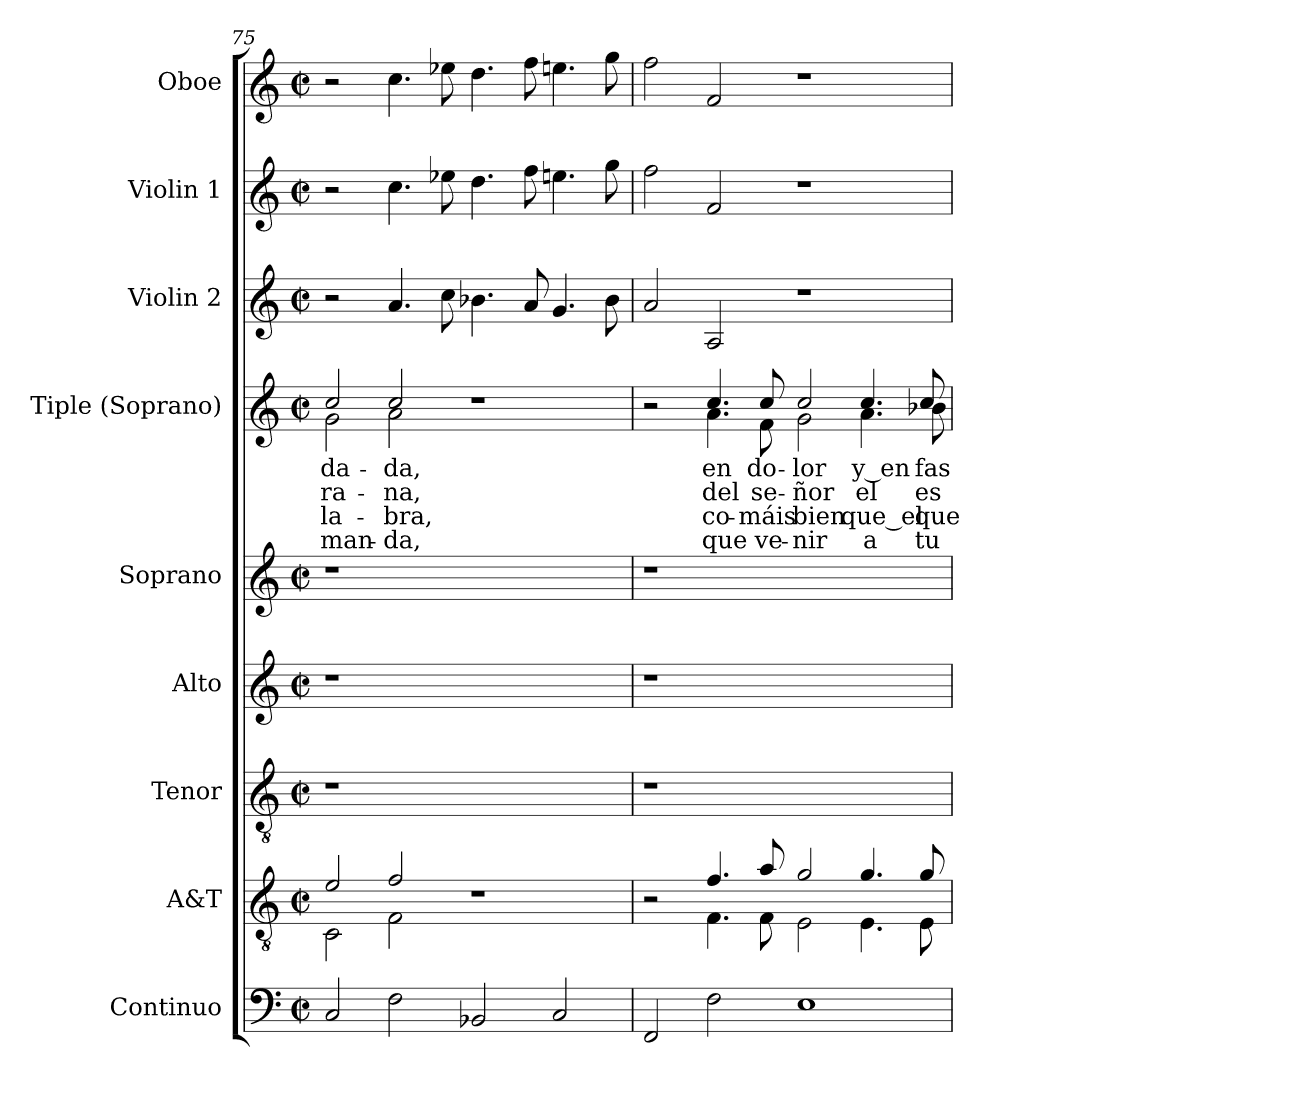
**kern	**kern	**kern	**kern	**kern	**kern	**text	**text	**text	**text	**kern	**kern	**kern
*part9	*part8	*part7	*part6	*part5	*part4	*part4	*part4	*part4	*part4	*part3	*part2	*part1
*staff9	*staff8	*staff7	*staff6	*staff5	*staff4	*staff4	*staff4	*staff4	*staff4	*staff3	*staff2	*staff1
*I"Continuo	*I"A&T	*I"Tenor	*I"Alto	*I"Soprano	*I"Tiple (Soprano)	*	*	*	*	*I"Violin 2	*I"Violin 1	*I"Oboe
*I'Cont.	*I'A. & T.	*I'T.	*I'A.	*I'S.	*I'S.	*	*	*	*	*I'Vln. 2	*I'Vln. 1	*I'Ob.
!!LO:PB:g=z
*clefF4	*clefGv2	*clefGv2	*clefG2	*clefG2	*clefG2	*	*	*	*	*clefG2	*clefG2	*clefG2
*	*ITrd7c12	*ITrd7c12	*	*	*	*	*	*	*	*	*	*
*k[]	*k[]	*k[]	*k[]	*k[]	*k[]	*	*	*	*	*k[]	*k[]	*k[]
*C:	*C:	*C:	*C:	*C:	*C:	*	*	*	*	*C:	*C:	*C:
*M2/2	*M2/2	*M2/2	*M2/2	*M2/2	*M2/2	*	*	*	*	*M2/2	*M2/2	*M2/2
*met(c|)	*met(c|)	*met(c|)	*met(c|)	*met(c|)	*met(c|)	*	*	*	*	*met(c|)	*met(c|)	*met(c|)
=75	=75	=75	=75	=75	=75	=75	=75	=75	=75	=75	=75	=75
*	*^	*	*	*	*	*	*	*	*	*	*	*
!	!	!	!LO:N:vis=1	!LO:N:vis=1	!LO:N:vis=1	!	!	!	!	!	!	!	!
*	*	*	*	*	*	*^	*	*	*	*	*	*	*
!	!	!	!	!	!	!	!	!LO:LY:b:color=#000000	!LO:LY:b:color=#000000	!LO:LY:b:color=#000000	!LO:LY:b:color=#000000	!	!	!
2Ci/	2Ei/	2CCi\	1r	1r	1r	2cci/	2gi\	-da-	-ra-	-la-	-man-	2r	2r	2r
!	!	!	!	!	!	!	!	!LO:LY:b:color=#000000	!LO:LY:b:color=#000000	!LO:LY:b:color=#000000	!LO:LY:b:color=#000000	!	!	!
2Fi\	2Fi/	2FFi\	.	.	.	2cci/	2ai\	-da,	-na,	-bra,	-da,	4.ai/	4.cci\	4.cci\
.	.	.	.	.	.	.	.	.	.	.	.	8cci\	8ee-Xi\	8ee-Xi\
2BB-Xi/	1r	1ryy	1ryy	1ryy	1ryy	1r	1ryy	.	.	.	.	4.b-Xi\	4.ddi\	4.ddi\
.	.	.	.	.	.	.	.	.	.	.	.	8ai/	8ffi\	8ffi\
2Ci/	.	.	.	.	.	.	.	.	.	.	.	4.gi/	4.eeni\	4.eeni\
.	.	.	.	.	.	.	.	.	.	.	.	8b-i\	8ggi\	8ggi\
=76	=76	=76	=76	=76	=76	=76	=76	=76	=76	=76	=76	=76	=76	=76
!	!	!	!LO:N:vis=1	!LO:N:vis=1	!LO:N:vis=1	!	!	!	!	!	!	!	!	!
2FFi/	2r	2ryy	1r	1r	1r	2r	2ryy	.	.	.	.	2ai/	2ffi\	2ffi\
!	!	!	!	!	!	!	!	!LO:LY:b:color=#000000	!LO:LY:b:color=#000000	!LO:LY:b:color=#000000	!LO:LY:b:color=#000000	!	!	!
2Fi\	4.Fi/	4.FFi\	.	.	.	4.cci/	4.ai\	en	del	co-	que	2Ai/	2fi/	2fi/
!	!	!	!	!	!	!	!	!LO:LY:b:color=#000000	!LO:LY:b:color=#000000	!LO:LY:b:color=#000000	!LO:LY:b:color=#000000	!	!	!
.	8Ai/	8FFi\	.	.	.	8cci/	8fi\	do-	se-	-máis	ve-	.	.	.
!	!	!	!	!	!	!	!	!LO:LY:b:color=#000000	!LO:LY:b:color=#000000	!LO:LY:b:color=#000000	!LO:LY:b:color=#000000	!	!	!
1Ei	2Gi/	2EEi\	1ryy	1ryy	1ryy	2cci/	2gi\	-lor	-ñor	bien	-nir	1r	1r	1r
!	!	!	!	!	!	!	!	!LO:LY:b:color=#000000	!LO:LY:b:color=#000000	!LO:LY:b:color=#000000	!LO:LY:b:color=#000000	!	!	!
.	4.Gi/	4.EEi\	.	.	.	4.cci/	4.ai\	y_en	el	que_el	a	.	.	.
!	!	!	!	!	!	!	!	!LO:LY:b:color=#000000	!LO:LY:b:color=#000000	!LO:LY:b:color=#000000	!LO:LY:b:color=#000000	!	!	!
.	8Gi/	8EEi\	.	.	.	8cci/	8b-Xi\	fas-	es-	que	tu	.	.	.
*	*v	*v	*	*	*	*v	*v	*	*	*	*	*	*	*
=	=	=	=	=	=	=	=	=	=	=	=	=
*-	*-	*-	*-	*-	*-	*-	*-	*-	*-	*-	*-	*-
